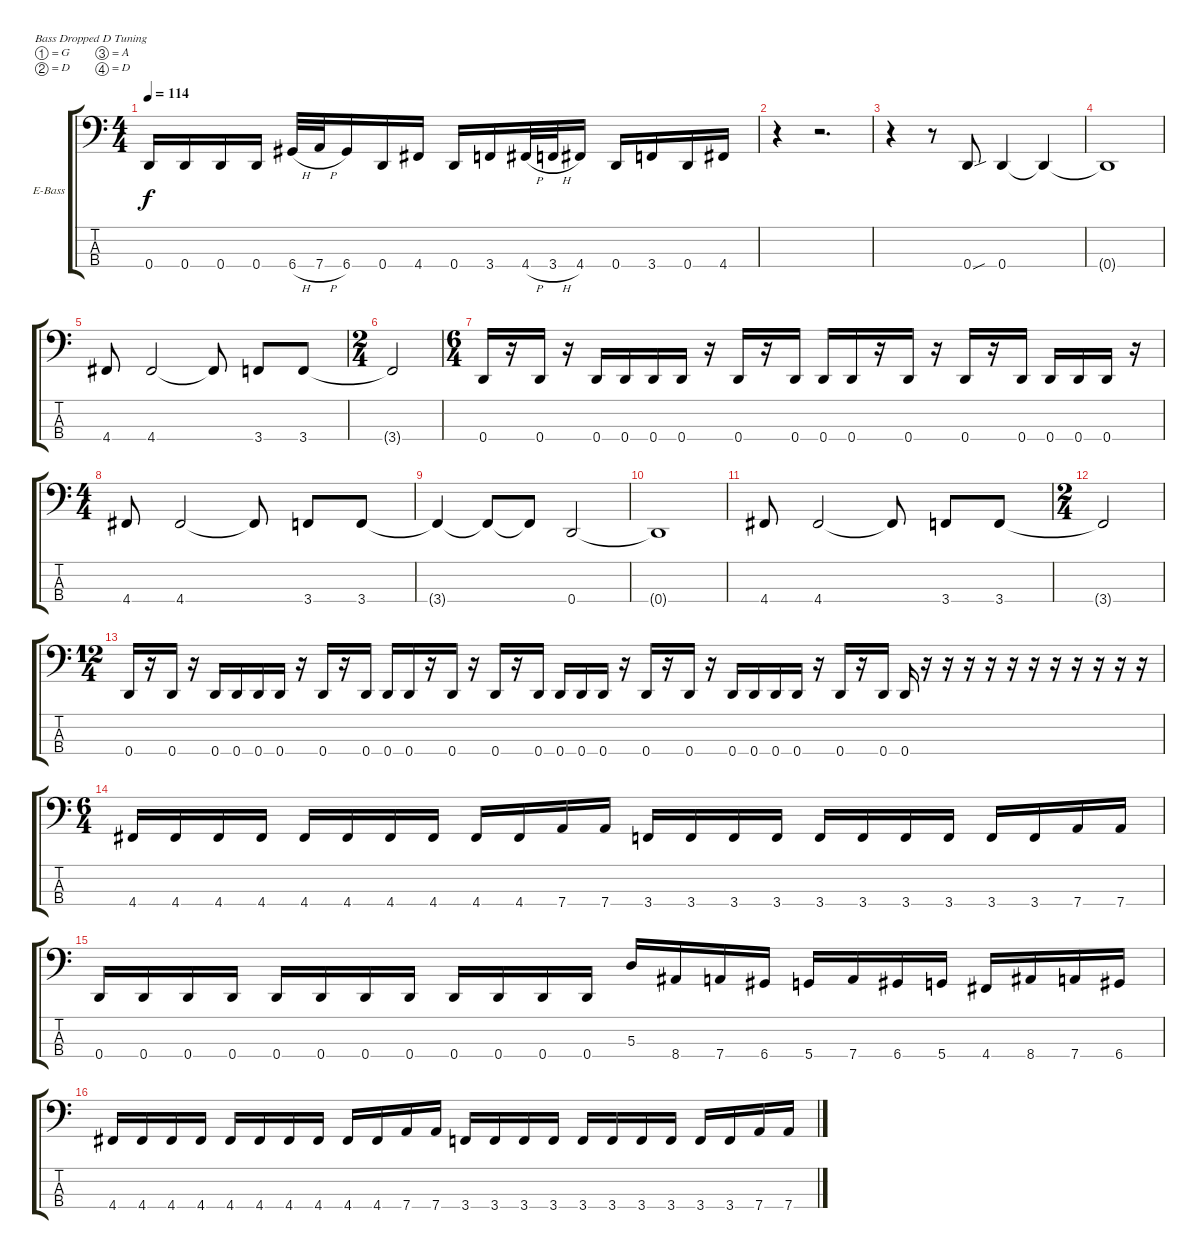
\bracketExtendMode groupsimilarinstruments
\firstSystemTrackNameOrientation horizontal
\otherSystemsTrackNameOrientation horizontal
\track ("Bass" "E-Bass") {instrument electricbassfinger}
\staff {score tabs}
\tuning (G2 D2 A1 D1)
\ts (4 4)
\tempo 114
\clef f4
\ks c
0.4.16{dy f} 0.4.16 0.4.16 0.4.16 6.4{h}.32 7.4{h}.32 6.4.16 0.4.16 4.4.16 0.4.16 3.4.16 4.4{h}.32 3.4{h}.32 4.4.16 0.4.16 3.4.16 0.4.16 4.4.16 |
r.4 r.2{d} |
r.4 r.8 0.4{sou}.8 0.4.4 0.4{t}.4 |
0.4{t}.1 |
4.4.8 4.4.2 4.4{t}.8 3.4.8 3.4.8 |
\ts (2 4)
3.4{t}.2 |
\ts (6 4)
0.4.16 r.16 0.4.16 r.16 0.4.16 0.4.16 0.4.16 0.4.16 r.16 0.4.16 r.16 0.4.16 0.4.16 0.4.16 r.16 0.4.16 r.16 0.4.16 r.16 0.4.16 0.4.16 0.4.16 0.4.16 r.16 |
\ts (4 4)
4.4.8 4.4.2 4.4{t}.8 3.4.8 3.4.8 |
3.4{t}.4 3.4{t}.8 3.4{t}.8 0.4.2 |
0.4{t}.1 |
4.4.8 4.4.2 4.4{t}.8 3.4.8 3.4.8 |
\ts (2 4)
3.4{t}.2 |
\ts (12 4)
0.4.16 r.16 0.4.16 r.16 0.4.16 0.4.16 0.4.16 0.4.16 r.16 0.4.16 r.16 0.4.16 0.4.16 0.4.16 r.16 0.4.16 r.16 0.4.16 r.16 0.4.16 0.4.16 0.4.16 0.4.16 r.16 0.4.16 r.16 0.4.16 r.16 0.4.16 0.4.16 0.4.16 0.4.16 r.16 0.4.16 r.16 0.4.16 0.4.16 r.16 r.16 r.16 r.16 r.16 r.16 r.16 r.16 r.16 r.16 r.16 |
\ts (6 4)
4.4.16 4.4.16 4.4.16 4.4.16 4.4.16 4.4.16 4.4.16 4.4.16 4.4.16 4.4.16 7.4.16 7.4.16 3.4.16 3.4.16 3.4.16 3.4.16 3.4.16 3.4.16 3.4.16 3.4.16 3.4.16 3.4.16 7.4.16 7.4.16 |
0.4.16 0.4.16 0.4.16 0.4.16 0.4.16 0.4.16 0.4.16 0.4.16 0.4.16 0.4.16 0.4.16 0.4.16 5.3.16 8.4.16 7.4.16 6.4.16 5.4.16 7.4.16 6.4.16 5.4.16 4.4.16 8.4.16 7.4.16 6.4.16 |
4.4.16 4.4.16 4.4.16 4.4.16 4.4.16 4.4.16 4.4.16 4.4.16 4.4.16 4.4.16 7.4.16 7.4.16 3.4.16 3.4.16 3.4.16 3.4.16 3.4.16 3.4.16 3.4.16 3.4.16 3.4.16 3.4.16 7.4.16 7.4.16
